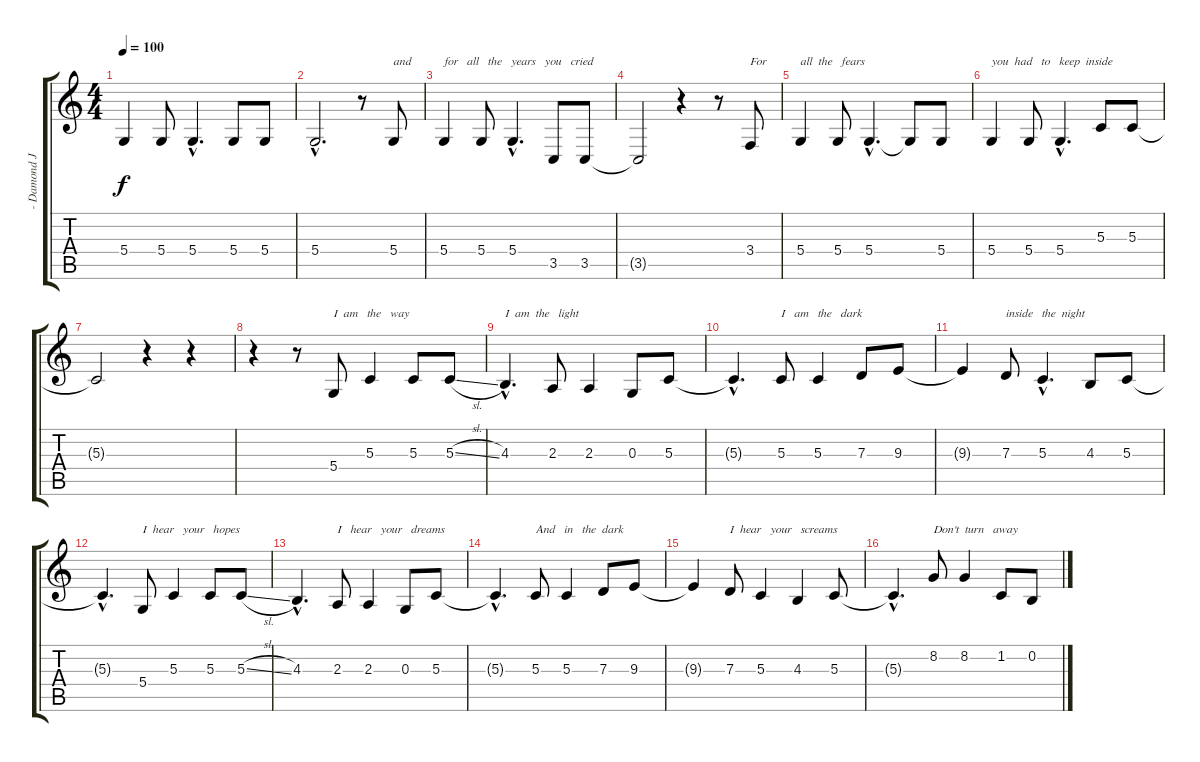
\track ("- Damond Jiniya (Vocals)" "- Damond J") {instrument clarinet}
\staff {score tabs}
\tuning (E4 B3 G3 D3 A2 E2) {hide}
\ts (4 4)
\tempo 100
\clef g2
\ks c
5.4.4{dy f} 5.4.8 5.4{hac}.4{d} 5.4.8 5.4.8 |
5.4{hac}.2{d} r.8 5.4.8{txt "and"} |
5.4.4{txt "for   all   the   years   you   cried"} 5.4.8 5.4{hac}.4{d} 3.5.8 3.5.8 |
3.5{t}.2 r.4 r.8 3.4.8{txt "For"} |
5.4.4{txt "all  the   fears"} 5.4.8 5.4{hac}.4{d} 5.4{t}.8 5.4.8 |
5.4.4{txt "you  had   to   keep  inside"} 5.4.8 5.4{hac}.4{d} 5.3.8 5.3.8 |
5.3{t}.2 r.4 r.4 |
r.4 r.8 5.4.8{txt "I  am   the   way"} 5.3.4 5.3.8 5.3{sl}.8 |
4.3{hac}.4{d txt "I  am  the   light"} 2.3.8 2.3.4 0.3.8 5.3.8 |
5.3{hac t}.4{d} 5.3.8{txt "I   am   the   dark"} 5.3.4 7.3.8 9.3.8 |
9.3{t}.4 7.3.8{txt "inside   the  night"} 5.3{hac}.4{d} 4.3.8 5.3.8 |
5.3{hac t}.4{d} 5.4.8{txt "I  hear   your   hopes"} 5.3.4 5.3.8 5.3{sl}.8 |
4.3{hac}.4{d} 2.3.8{txt "I   hear   your   dreams"} 2.3.4 0.3.8 5.3.8 |
5.3{hac t}.4{d} 5.3.8{txt "And   in   the  dark"} 5.3.4 7.3.8 9.3.8 |
9.3{t}.4 7.3.8{txt "I  hear   your   screams"} 5.3.4 4.3.4 5.3.8 |
5.3{hac t}.4{d} 8.2.8{txt "Don't  turn   away"} 8.2.4 1.2.8 0.2.8
